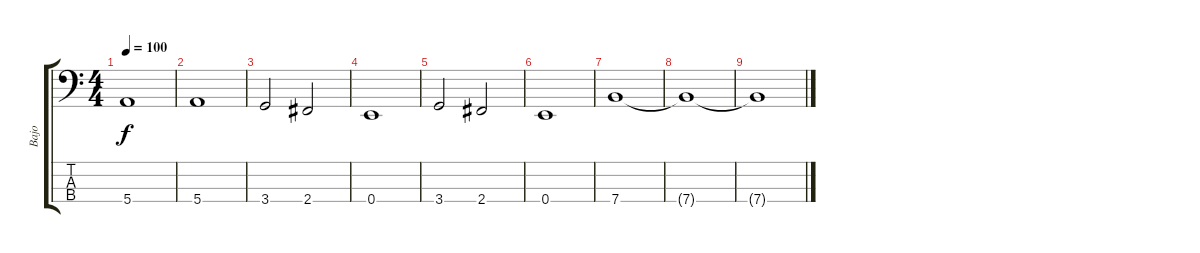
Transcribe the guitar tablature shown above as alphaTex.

\track ("Bajo" "Bajo") {instrument electricbasspick}
\staff {score tabs}
\tuning (G2 D2 A1 E1) {hide}
\ts (4 4)
\tempo 100
\clef f4
\ks c
5.4.1{dy f} |
5.4.1 |
3.4.2 2.4.2 |
0.4.1 |
3.4.2 2.4.2 |
0.4.1 |
7.4.1 |
7.4{t}.1 |
7.4{t}.1
